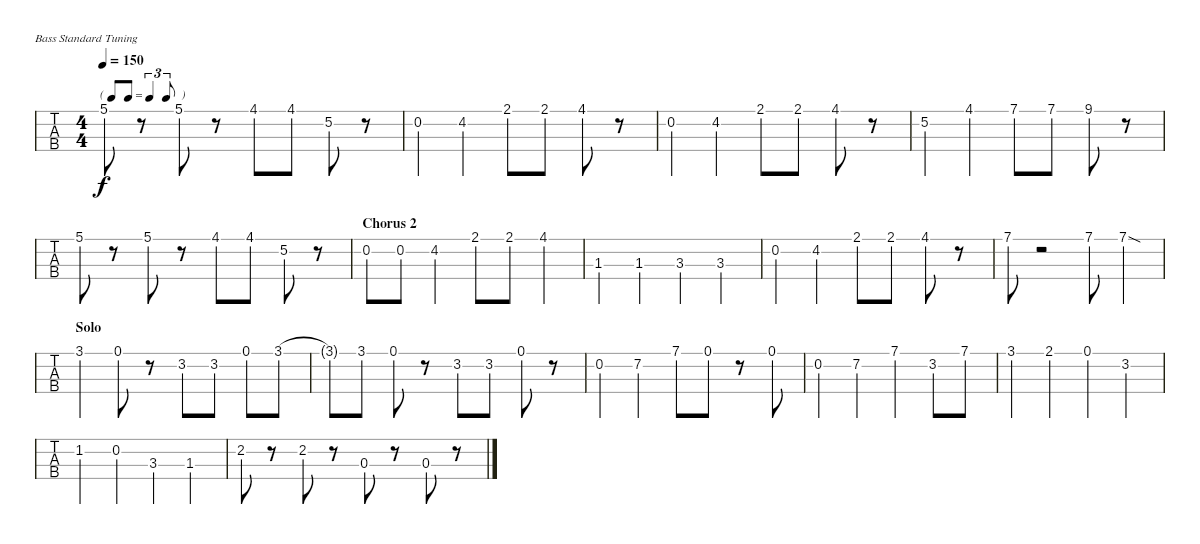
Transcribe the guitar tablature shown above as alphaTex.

\bracketExtendMode nobrackets
\singleTrackTrackNamePolicy hidden
\multiTrackTrackNamePolicy hidden
\firstSystemTrackNameMode fullname
\firstSystemTrackNameOrientation horizontal
\otherSystemsTrackNameOrientation horizontal
\defaultBarNumberDisplay Hide
\track ("Bass" "E-Bass") {instrument electricbassfinger}
\staff {tabs}
\tuning (G2 D2 A1 E1)
\ts (4 4)
\tf triplet8th
\tempo 150
\clef f4
\ks d
5.1.8{dy f} r.8 5.1.8 r.8 4.1.8 4.1.8 5.2.8 r.8 |
0.2.4 4.2.4 2.1.8 2.1.8 4.1.8 r.8 |
0.2.4 4.2.4 2.1.8 2.1.8 4.1.8 r.8 |
5.2.4 4.1.4 7.1.8 7.1.8 9.1.8 r.8 |
5.1.8 r.8 5.1.8 r.8 4.1.8 4.1.8 5.2.8 r.8 |
\section ("" "Chorus 2")
0.2.8 0.2.8 4.2.4 2.1.8 2.1.8 4.1.4 |
1.3.4 1.3.4 3.3.4 3.3.4 |
0.2.4 4.2.4 2.1.8 2.1.8 4.1.8 r.8 |
7.1.8 r.2 7.1.8 7.1{sod}.4 |
\section ("" "Solo")
3.1.4 0.1.8 r.8 3.2.8 3.2.8 0.1.8 3.1.8 |
3.1{t}.8 3.1.8 0.1.8 r.8 3.2.8 3.2.8 0.1.8 r.8 |
0.2.4 7.2.4 7.1.8 0.1.8 r.8 0.1.8 |
0.2.4 7.2.4 7.1.4 3.2.8 7.1.8 |
3.1.4 2.1.4 0.1.4 3.2.4 |
1.2.4 0.2.4 3.3.4 1.3.4 |
2.2.8 r.8 2.2.8 r.8 0.3.8 r.8 0.3.8 r.8
